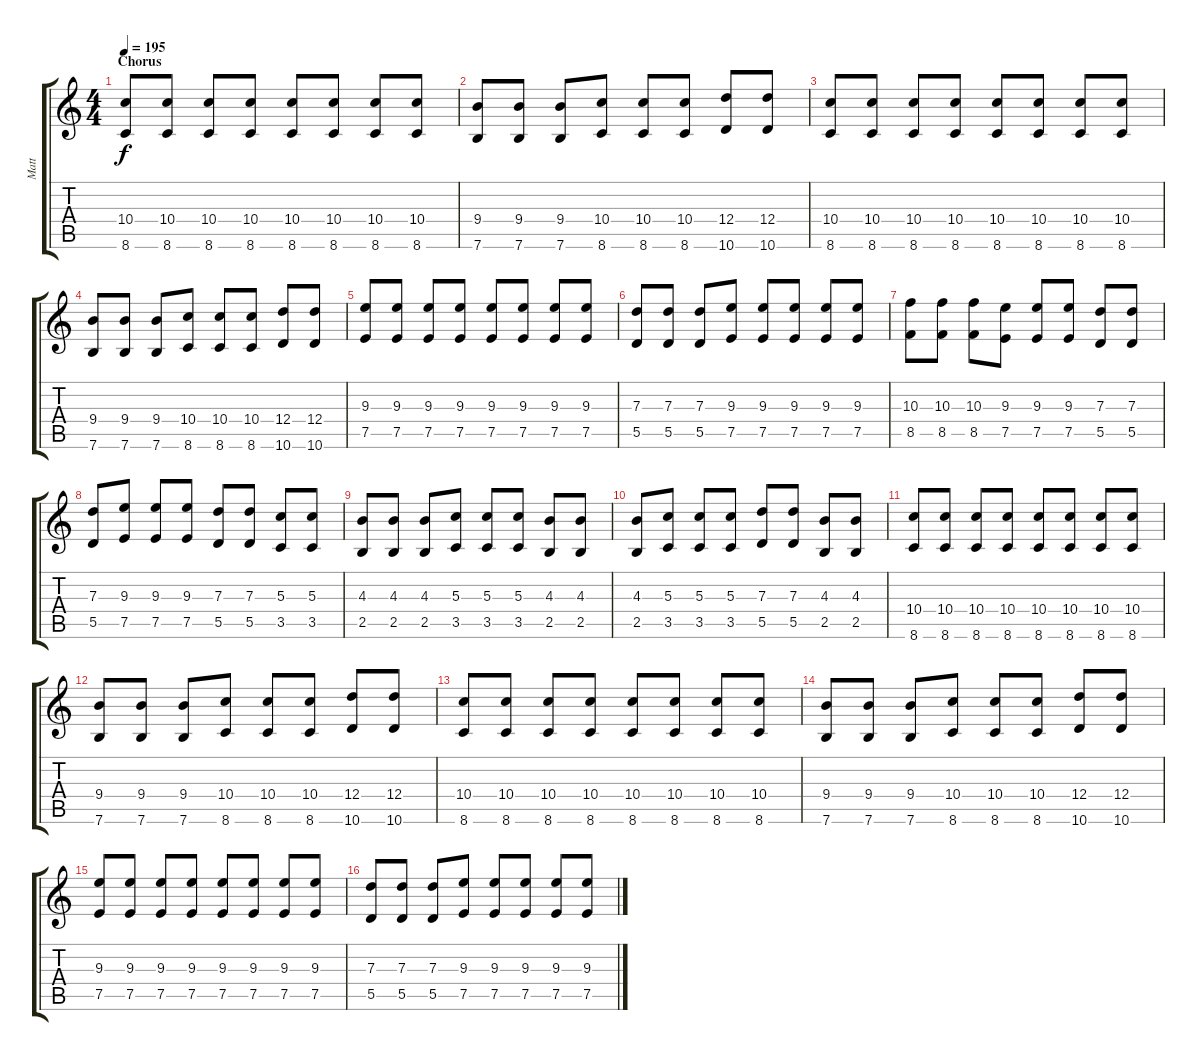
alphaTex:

\track ("Matt" "Matt") {instrument acousticguitarsteel}
\staff {score tabs}
\tuning (E4 B3 G3 D3 A2 E2) {hide}
\ts (4 4)
\section ("" "Chorus")
\tempo 195
\clef g2
\ks c
(10.4 8.6).8{dy f volume 9 instrument distortionguitar} (10.4 8.6).8 (10.4 8.6).8 (10.4 8.6).8 (10.4 8.6).8 (10.4 8.6).8 (10.4 8.6).8 (10.4 8.6).8 |
(9.4 7.6).8 (9.4 7.6).8 (9.4 7.6).8 (10.4 8.6).8 (10.4 8.6).8 (10.4 8.6).8 (12.4 10.6).8 (12.4 10.6).8 |
(10.4 8.6).8 (10.4 8.6).8 (10.4 8.6).8 (10.4 8.6).8 (10.4 8.6).8 (10.4 8.6).8 (10.4 8.6).8 (10.4 8.6).8 |
(9.4 7.6).8 (9.4 7.6).8 (9.4 7.6).8 (10.4 8.6).8 (10.4 8.6).8 (10.4 8.6).8 (12.4 10.6).8 (12.4 10.6).8 |
(9.3 7.5).8 (9.3 7.5).8 (9.3 7.5).8 (9.3 7.5).8 (9.3 7.5).8 (9.3 7.5).8 (9.3 7.5).8 (9.3 7.5).8 |
(7.3 5.5).8 (7.3 5.5).8 (7.3 5.5).8 (9.3 7.5).8 (9.3 7.5).8 (9.3 7.5).8 (9.3 7.5).8 (9.3 7.5).8 |
(10.3 8.5).8 (10.3 8.5).8 (10.3 8.5).8 (9.3 7.5).8 (9.3 7.5).8 (9.3 7.5).8 (7.3 5.5).8 (7.3 5.5).8 |
(7.3 5.5).8 (9.3 7.5).8 (9.3 7.5).8 (9.3 7.5).8 (7.3 5.5).8 (7.3 5.5).8 (5.3 3.5).8 (5.3 3.5).8 |
(4.3 2.5).8 (4.3 2.5).8 (4.3 2.5).8 (5.3 3.5).8 (5.3 3.5).8 (5.3 3.5).8 (4.3 2.5).8 (4.3 2.5).8 |
(4.3 2.5).8 (5.3 3.5).8 (5.3 3.5).8 (5.3 3.5).8 (7.3 5.5).8 (7.3 5.5).8 (4.3 2.5).8 (4.3 2.5).8 |
(10.4 8.6).8 (10.4 8.6).8 (10.4 8.6).8 (10.4 8.6).8 (10.4 8.6).8 (10.4 8.6).8 (10.4 8.6).8 (10.4 8.6).8 |
(9.4 7.6).8 (9.4 7.6).8 (9.4 7.6).8 (10.4 8.6).8 (10.4 8.6).8 (10.4 8.6).8 (12.4 10.6).8 (12.4 10.6).8 |
(10.4 8.6).8 (10.4 8.6).8 (10.4 8.6).8 (10.4 8.6).8 (10.4 8.6).8 (10.4 8.6).8 (10.4 8.6).8 (10.4 8.6).8 |
(9.4 7.6).8 (9.4 7.6).8 (9.4 7.6).8 (10.4 8.6).8 (10.4 8.6).8 (10.4 8.6).8 (12.4 10.6).8 (12.4 10.6).8 |
(9.3 7.5).8 (9.3 7.5).8 (9.3 7.5).8 (9.3 7.5).8 (9.3 7.5).8 (9.3 7.5).8 (9.3 7.5).8 (9.3 7.5).8 |
(7.3 5.5).8 (7.3 5.5).8 (7.3 5.5).8 (9.3 7.5).8 (9.3 7.5).8 (9.3 7.5).8 (9.3 7.5).8 (9.3 7.5).8
